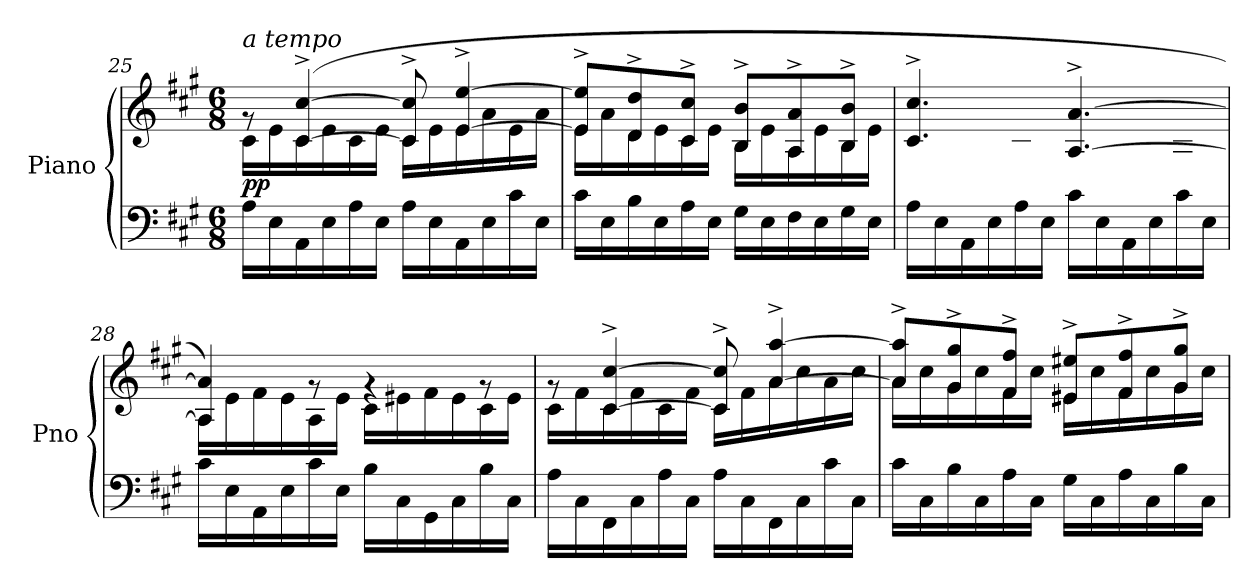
**kern	**kern	**dynam
*part1	*part1	*part1
*staff2	*staff1	*staff1/2
*I"Piano	*	*
*I'Pno	*	*
!!LO:PB:g=z
*clefF4	*clefG2	*
*k[f#c#g#]	*k[f#c#g#]	*
*M6/8	*M6/8	*
=25	=25	=25
*	*^	*
!	!LO:TX:a:i:t=a tempo	!	!
!	!	!	!LO:DY:b
16A\LL	8rg	16c#\LL	pp
16E\	.	16e\	.
16AA\	([4c#/^ [4cc#/^	16c#\	.
16E\	.	16e\	.
16A\	.	16c#\	.
16E\JJ	.	16e\JJ	.
16A\LL	8c#/]^ 8cc#/]^	16c#\LL	.
16E\	.	16e\	.
16AA\	[4e/^ [4ee/^	16e\	.
16E\	.	16a\	.
16c#\	.	16e\	.
16E\JJ	.	16a\JJ	.
=26	=26	=26	=26
16c#\LL	8e/]^ 8ee/]^L	16e\LL	.
16E\	.	16a\	.
16B\	8d/^ 8dd/^	16d\	.
16E\	.	16e\	.
16A\	8c#/^ 8cc#/^J	16c#\	.
16E\JJ	.	16e\JJ	.
16G#\LL	8B/^ 8b/^L	16B\LL	.
16E\	.	16e\	.
16F#\	8A/^ 8a/^	16A\	.
16E\	.	16e\	.
16G#\	8B/^ 8b/^J	16B\	.
16E\JJ	.	16e\JJ	.
=27	=27	=27	=27
16A\LL	4.c#/^ 4.cc#/^	16c#\LLyy	.
16E\	.	16e\	.
16AA\	.	16f#\	.
16E\	.	16e\	.
16A\	.	16c#\	.
16E\JJ	.	16e\JJ	.
16c#\LL	[4.A/^ [4.a/^	16A\LLyy	.
16E\	.	16e\	.
16AA\	.	16f#\	.
16E\	.	16e\	.
16c#\	.	16A\	.
16E\JJ	.	16e\JJ	.
!!LO:LB:g=z	!!
=28	=28	=28	=28
16c#\LL	4A/] 4a/])	16A\LL	.
16E\	.	16e\	.
16AA\	.	16f#\	.
16E\	.	16e\	.
16c#\	8rg	16A\	.
16E\JJ	.	16e\JJ	.
16B\LL	4rg	16c#\LL	.
16C#\	.	16e#X\	.
16GG#\	.	16f#\	.
16C#\	.	16e#\	.
16B\	8rg	16c#\	.
16C#\JJ	.	16e#\JJ	.
=29	=29	=29	=29
16A\LL	8rg	16c#\LL	.
16C#\	.	16f#\	.
16FF#\	[4c#/^ [4cc#/^	16c#\	.
16C#\	.	16f#\	.
16A\	.	16c#\	.
16C#\JJ	.	16f#\JJ	.
16A\LL	8c#/]^ 8cc#/]^	16c#\LL	.
16C#\	.	16f#\	.
16FF#\	[4a/^ [4aa/^	16a\	.
16C#\	.	16cc#\	.
16c#\	.	16a\	.
16C#\JJ	.	16cc#\JJ	.
=30	=30	=30	=30
16c#\LL	8a/]^ 8aa/]^L	16a\LL	.
16C#\	.	16cc#\	.
16B\	8g#/^ 8gg#/^	16g#\	.
16C#\	.	16cc#\	.
16A\	8f#/^ 8ff#/^J	16f#\	.
16C#\JJ	.	16cc#\JJ	.
16G#\LL	8e#X/^ 8ee#X/^L	16e#\LL	.
16C#\	.	16cc#\	.
16A\	8f#/^ 8ff#/^	16f#\	.
16C#\	.	16cc#\	.
16B\	8g#/^ 8gg#/^J	16g#\	.
16C#\JJ	.	16cc#\JJ	.
*	*v	*v	*
=	=	=
*-	*-	*-
